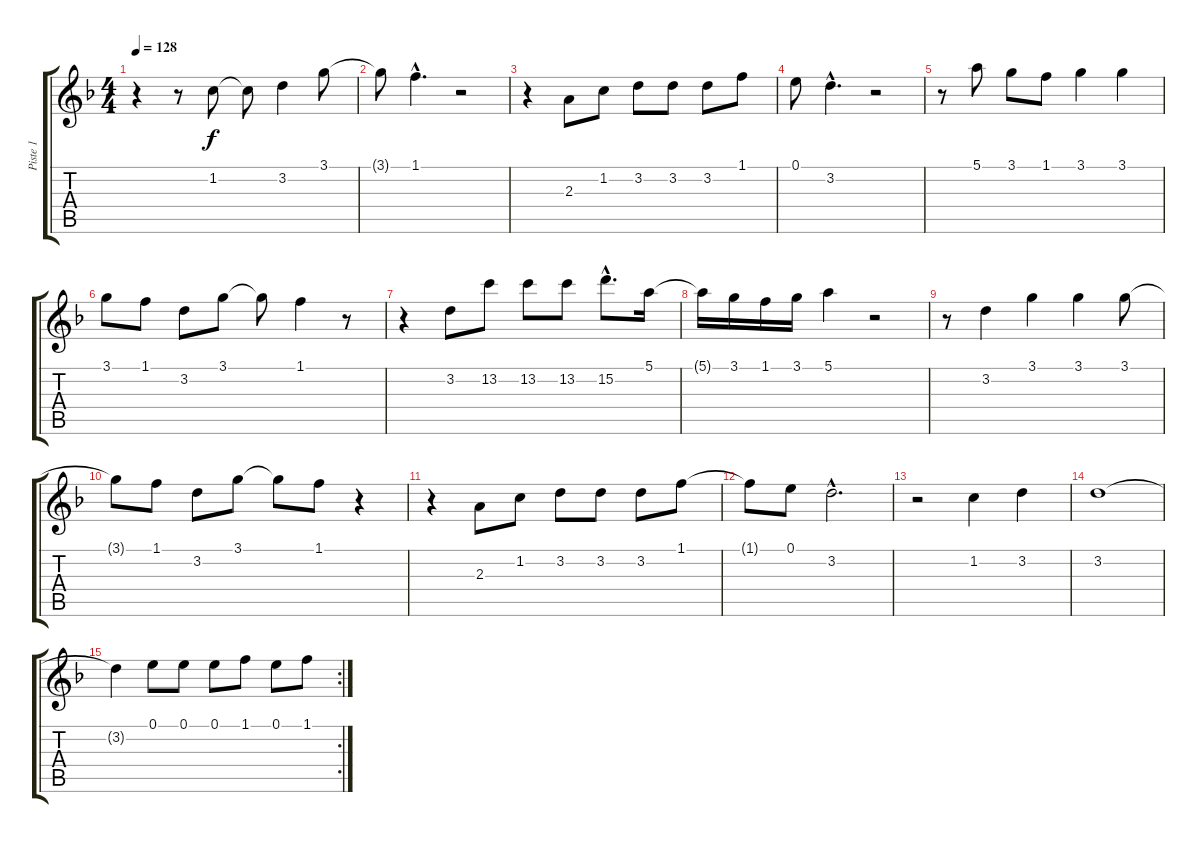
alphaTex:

\track ("Piste 1" "Piste 1") {instrument acousticguitarnylon}
\staff {score tabs}
\tuning (E4 B3 G3 D3 A2 E2) {hide}
\ts (4 4)
\tempo 128
\clef g2
\ks f
r.4{dy f} r.8 1.2.8 1.2{t}.8 3.2.4 3.1.8 |
3.1{t}.8 1.1{hac}.4{d} r.2 |
r.4 2.3.8 1.2.8 3.2.8 3.2.8 3.2.8 1.1.8 |
0.1.8 3.2{hac}.4{d} r.2 |
r.8 5.1.8 3.1.8 1.1.8 3.1.4 3.1.4 |
3.1.8 1.1.8 3.2.8 3.1.8 3.1{t}.8 1.1.4 r.8 |
r.4 3.2.8 13.2.8 13.2.8 13.2.8 15.2{hac}.8{d} 5.1.16 |
5.1{t}.16 3.1.16 1.1.16 3.1.16 5.1.4 r.2 |
r.8 3.2.4 3.1.4 3.1.4 3.1.8 |
3.1{t}.8 1.1.8 3.2.8 3.1.8 3.1{t}.8 1.1.8 r.4 |
r.4 2.3.8 1.2.8 3.2.8 3.2.8 3.2.8 1.1.8 |
1.1{t}.8 0.1.8 3.2{hac}.2{d} |
r.2 1.2.4 3.2.4 |
3.2.1 |
\rc 2
3.2{t}.4 0.1.8 0.1.8 0.1.8 1.1.8 0.1.8 1.1.8
